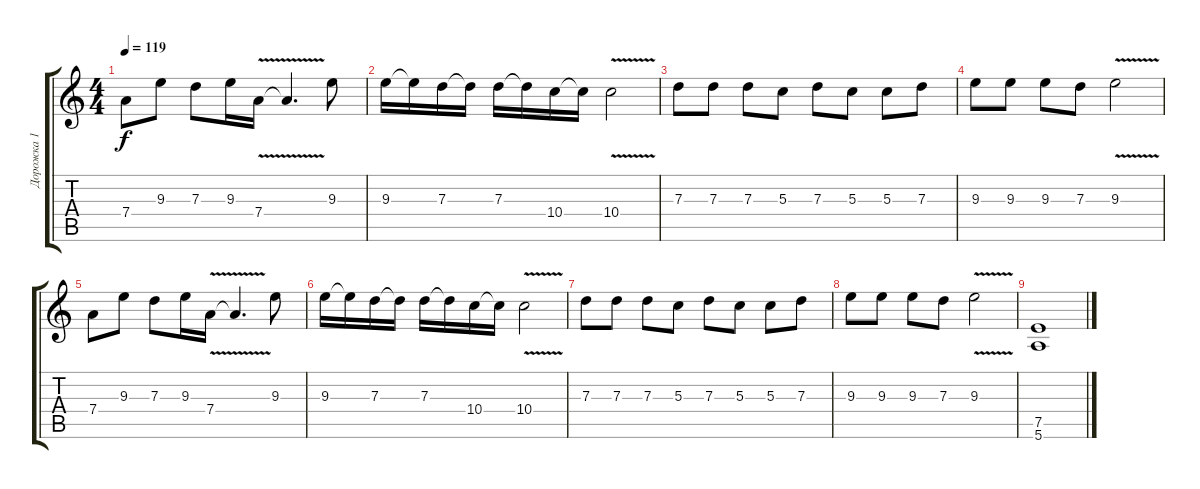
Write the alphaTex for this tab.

\track ("Дорожка 1" "Дорожка 1") {instrument distortionguitar}
\staff {score tabs}
\tuning (E4 B3 G3 D3 A2 E2) {hide}
\ts (4 4)
\tempo 119
\clef g2
\ks c
7.4.8{dy f} 9.3.8 7.3.8 9.3.16 7.4{v}.16 7.4{t}.4{d} 9.3.8 |
9.3.16 9.3{t}.16 7.3.16 7.3{t}.16 7.3.16 7.3{t}.16 10.4.16 10.4{t}.16 10.4{v}.2 |
7.3.8 7.3.8 7.3.8 5.3.8 7.3.8 5.3.8 5.3.8 7.3.8 |
9.3.8 9.3.8 9.3.8 7.3.8 9.3{v}.2 |
7.4.8 9.3.8 7.3.8 9.3.16 7.4{v}.16 7.4{t}.4{d} 9.3.8 |
9.3.16 9.3{t}.16 7.3.16 7.3{t}.16 7.3.16 7.3{t}.16 10.4.16 10.4{t}.16 10.4{v}.2 |
7.3.8 7.3.8 7.3.8 5.3.8 7.3.8 5.3.8 5.3.8 7.3.8 |
9.3.8 9.3.8 9.3.8 7.3.8 9.3{v}.2 |
(7.5 5.6).1
